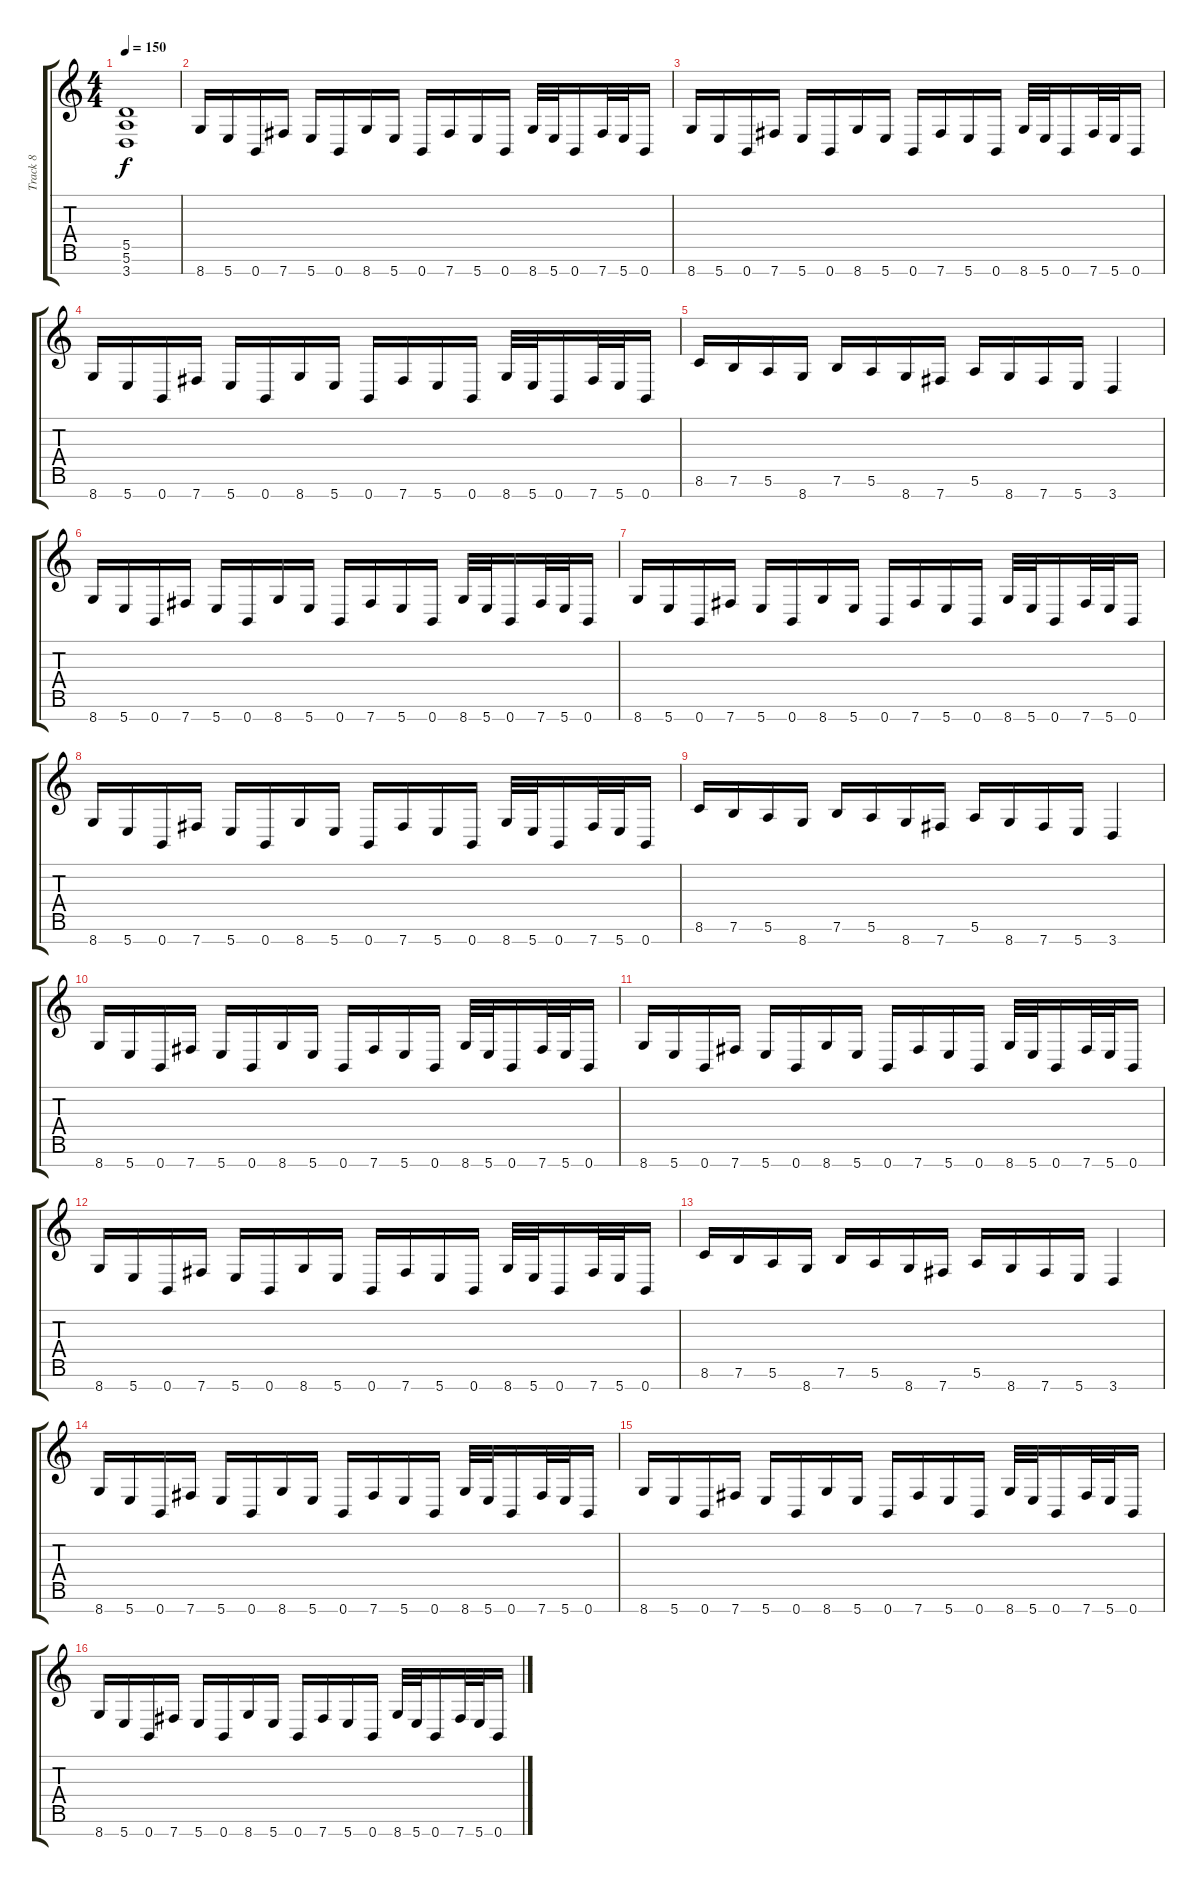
\track ("Track 8" "Track 8") {instrument distortionguitar}
\staff {score tabs}
\tuning (E4 B3 G3 D3 A2 E2 B1) {hide}
\ts (4 4)
\tempo 150
\clef g2
\ks c
(5.5 5.6 3.7).1{dy f} |
8.7.16 5.7.16 0.7.16 7.7.16 5.7.16 0.7.16 8.7.16 5.7.16 0.7.16 7.7.16 5.7.16 0.7.16 8.7.32 5.7.32 0.7.16 7.7.32 5.7.32 0.7.16 |
8.7.16 5.7.16 0.7.16 7.7.16 5.7.16 0.7.16 8.7.16 5.7.16 0.7.16 7.7.16 5.7.16 0.7.16 8.7.32 5.7.32 0.7.16 7.7.32 5.7.32 0.7.16 |
8.7.16 5.7.16 0.7.16 7.7.16 5.7.16 0.7.16 8.7.16 5.7.16 0.7.16 7.7.16 5.7.16 0.7.16 8.7.32 5.7.32 0.7.16 7.7.32 5.7.32 0.7.16 |
8.6.16 7.6.16 5.6.16 8.7.16 7.6.16 5.6.16 8.7.16 7.7.16 5.6.16 8.7.16 7.7.16 5.7.16 3.7.4 |
8.7.16 5.7.16 0.7.16 7.7.16 5.7.16 0.7.16 8.7.16 5.7.16 0.7.16 7.7.16 5.7.16 0.7.16 8.7.32 5.7.32 0.7.16 7.7.32 5.7.32 0.7.16 |
8.7.16 5.7.16 0.7.16 7.7.16 5.7.16 0.7.16 8.7.16 5.7.16 0.7.16 7.7.16 5.7.16 0.7.16 8.7.32 5.7.32 0.7.16 7.7.32 5.7.32 0.7.16 |
8.7.16 5.7.16 0.7.16 7.7.16 5.7.16 0.7.16 8.7.16 5.7.16 0.7.16 7.7.16 5.7.16 0.7.16 8.7.32 5.7.32 0.7.16 7.7.32 5.7.32 0.7.16 |
8.6.16 7.6.16 5.6.16 8.7.16 7.6.16 5.6.16 8.7.16 7.7.16 5.6.16 8.7.16 7.7.16 5.7.16 3.7.4 |
8.7.16 5.7.16 0.7.16 7.7.16 5.7.16 0.7.16 8.7.16 5.7.16 0.7.16 7.7.16 5.7.16 0.7.16 8.7.32 5.7.32 0.7.16 7.7.32 5.7.32 0.7.16 |
8.7.16 5.7.16 0.7.16 7.7.16 5.7.16 0.7.16 8.7.16 5.7.16 0.7.16 7.7.16 5.7.16 0.7.16 8.7.32 5.7.32 0.7.16 7.7.32 5.7.32 0.7.16 |
8.7.16 5.7.16 0.7.16 7.7.16 5.7.16 0.7.16 8.7.16 5.7.16 0.7.16 7.7.16 5.7.16 0.7.16 8.7.32 5.7.32 0.7.16 7.7.32 5.7.32 0.7.16 |
8.6.16 7.6.16 5.6.16 8.7.16 7.6.16 5.6.16 8.7.16 7.7.16 5.6.16 8.7.16 7.7.16 5.7.16 3.7.4 |
8.7.16 5.7.16 0.7.16 7.7.16 5.7.16 0.7.16 8.7.16 5.7.16 0.7.16 7.7.16 5.7.16 0.7.16 8.7.32 5.7.32 0.7.16 7.7.32 5.7.32 0.7.16 |
8.7.16 5.7.16 0.7.16 7.7.16 5.7.16 0.7.16 8.7.16 5.7.16 0.7.16 7.7.16 5.7.16 0.7.16 8.7.32 5.7.32 0.7.16 7.7.32 5.7.32 0.7.16 |
8.7.16 5.7.16 0.7.16 7.7.16 5.7.16 0.7.16 8.7.16 5.7.16 0.7.16 7.7.16 5.7.16 0.7.16 8.7.32 5.7.32 0.7.16 7.7.32 5.7.32 0.7.16
